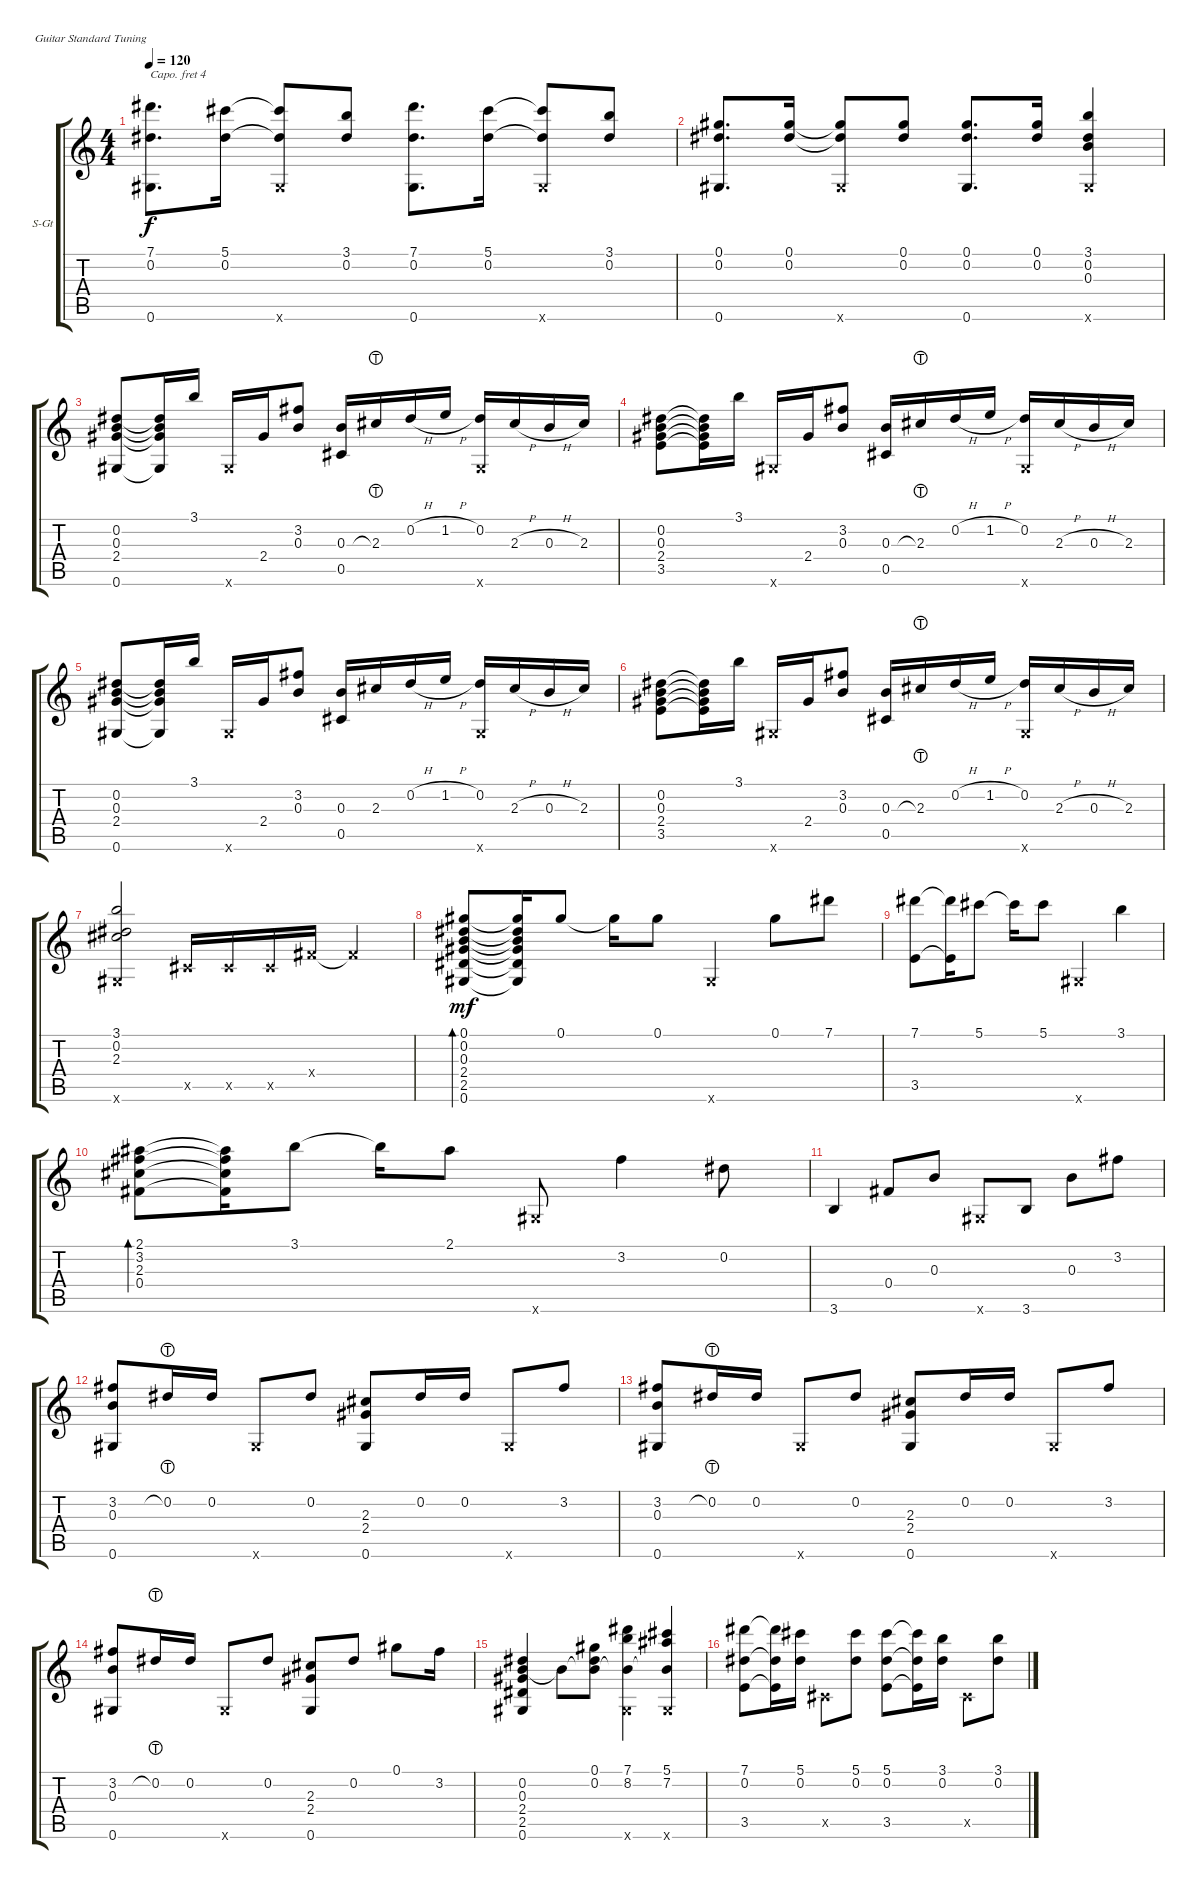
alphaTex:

\defaultSystemsLayout 4
\bracketExtendMode groupsimilarinstruments
\firstSystemTrackNameOrientation horizontal
\otherSystemsTrackNameOrientation horizontal
\track ("Steel Guitar" "S-Gt") {instrument acousticguitarsteel}
\staff {score tabs}
\capo 4
\tuning (E4 B3 G3 D3 A2 E2)
\ts (4 4)
\tempo 120
\clef g2
\scale
0.227898
\ks c
(7.1 0.2 0.6).8{d dy f} (5.1 0.2).16 (0.2{t} 5.1{t} 0.6{x}).8 (3.1 0.2).8 (7.1 0.2 0.6).8{d} (5.1 0.2).16 (0.2{t} 5.1{t} 0.6{x}).8 (3.1 0.2).8 |
\scale
0.19341 (0.1 0.2 0.6).8{d} (0.1 0.2).16 (0.2{t} 0.1{t} 0.6{x}).8 (0.1 0.2).8 (0.1 0.2 0.6).8{d} (0.1 0.2).16 (0.2 3.1 0.6{x} 0.3).4 |
\scale
0.307132 (0.2 0.6 0.3 2.4).8 (2.4{t} 0.3{t} 0.2{t} 0.6{t}).16 3.1.16 0.6{x}.16 2.4.16 (3.2 0.3).8 (0.3 0.5).16 2.3{lht}.16 0.2{h}.16 1.2{h}.16 (0.2 0.6{x}).16 2.3{h}.16 0.3{h}.16 2.3.16 |
\scale
0.271823 (0.2 0.3 2.4 3.5).8 (2.4{t} 0.3{t} 0.2{t} 3.5{t}).16 3.1.16 0.6{x}.16 2.4.16 (3.2 0.3).8 (0.3 0.5).16 2.3{lht}.16 0.2{h}.16 1.2{h}.16 (0.2 0.6{x}).16 2.3{h}.16 0.3{h}.16 2.3.16 |
\scale
0.320744 (0.2 0.6 0.3 2.4).8 (2.4{t} 0.3{t} 0.2{t} 0.6{t}).16 3.1.16 0.6{x}.16 2.4.16 (3.2 0.3).8 (0.3 0.5).16 2.3.16 0.2{h}.16 1.2{h}.16 (0.2 0.6{x}).16 2.3{h}.16 0.3{h}.16 2.3.16 |
\scale
0.332559 (0.2 0.3 2.4 3.5).8 (2.4{t} 0.3{t} 0.2{t} 3.5{t}).16 3.1.16 0.6{x}.16 2.4.16 (3.2 0.3).8 (0.3 0.5).16 2.3{lht}.16 0.2{h}.16 1.2{h}.16 (0.2 0.6{x}).16 2.3{h}.16 0.3{h}.16 2.3.16 |
\scale
0.154253 (3.1 0.2 2.3 0.6{x}).2 0.5{x}.16 0.5{x}.16 0.5{x}.16 0.4{x}.16 0.4{x t}.4 |
\scale
0.19221 (0.1 0.2 0.3 2.4 2.5 0.6).8{bd 156 dy mf} (0.6{t} 2.5{t} 2.4{t} 0.3{t} 0.2{t} 0.1{t}).16 0.1.8 0.1{t}.16 0.1.8 0.6{x}.4 0.1.8 7.1.8 |
(7.1 3.5).8 (7.1{t} 3.5{t}).16 5.1.8 5.1{t}.16 5.1.8 0.6{x}.4 3.1.4 |
(2.1 3.2 2.3 0.4).8{bd 156} (2.1{t} 3.2{t} 2.3{t} 0.4{t}).16 3.1.8 3.1{t}.16 2.1.8 0.6{x}.8 3.2.4 0.2.8 |
3.6.4 0.4.8 0.3.8 0.6{x}.8 3.6.8 0.3.8 3.2.8 |
(3.2 0.3 0.6).8 0.2{lht}.16 0.2.16 0.6{x}.8 0.2.8 (2.4 0.6 2.3).8 0.2.16 0.2.16 0.6{x}.8 3.2.8 |
(3.2 0.3 0.6).8 0.2{lht}.16 0.2.16 0.6{x}.8 0.2.8 (2.4 0.6 2.3).8 0.2.16 0.2.16 0.6{x}.8 3.2.8 |
(3.2 0.3 0.6).8 0.2{lht}.16 0.2.16 0.6{x}.8 0.2.8 (2.4 0.6 2.3).8 0.2.8 0.1.8 3.2.16 |
(0.2 0.3 2.4 2.5 0.6).4 0.3{t}.8 (0.1 0.2 0.3{t}).8 (7.1 8.2 0.6{x} 0.3{t}).4 (5.1 7.2 0.6{x} 0.3{t}).4 |
(7.1 0.2 3.5).8 (7.1{t} 0.2{t} 3.5{t}).16 (5.1 0.2).16 0.5{x}.8 (5.1 0.2).8 (5.1 0.2 3.5).8 (3.5{t} 0.2{t} 5.1{t}).16 (3.1 0.2).16 0.5{x}.8 (3.1 0.2).8
